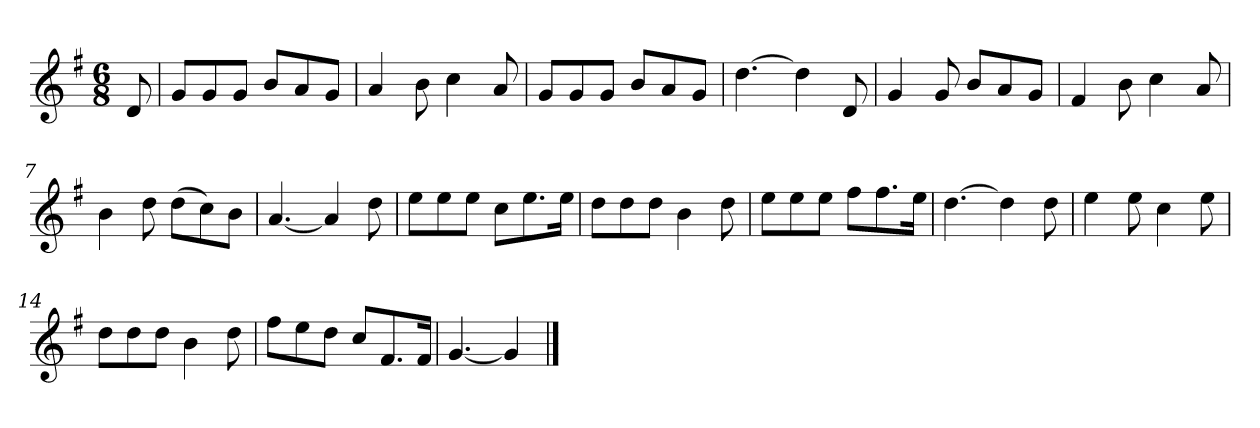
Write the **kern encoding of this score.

**kern
*part1
*staff1
*k[f#]
*M6/8
*MM120
=
8d
=1
8gL
8g
8gJ
8bL
8a
8gJ
=2
4a
8b
4cc
8a
=3
8gL
8g
8gJ
8bL
8a
8gJ
=4
[4.dd
4dd]
8d
=5
4g
8g
8bL
8a
8gJ
=6
4f#
8b
4cc
8a
=7
4b
8dd
(8ddL
8cc)
8bJ
=8
[4.a
4a]
8dd
=9
8eeL
8ee
8eeJ
8ccL
8.ee
16eeJk
=10
8ddL
8dd
8ddJ
4b
8dd
=11
8eeL
8ee
8eeJ
8ff#L
8.ff#
16eeJk
=12
[4.dd
4dd]
8dd
=13
4ee
8ee
4cc
8ee
=14
8ddL
8dd
8ddJ
4b
8dd
=15
8ff#L
8ee
8ddJ
8ccL
8.f#
16f#Jk
=16
[4.g
4g]
==
*-
